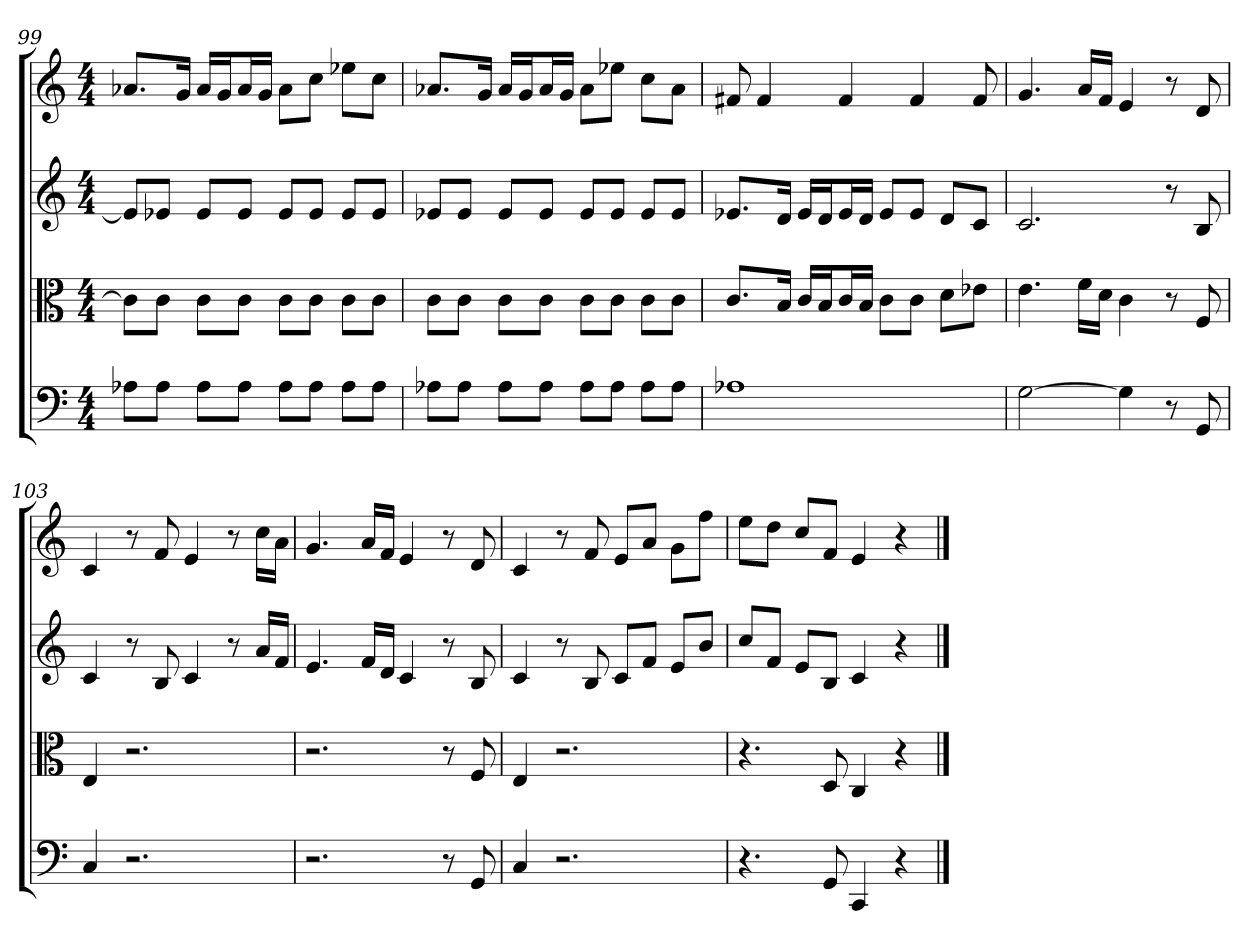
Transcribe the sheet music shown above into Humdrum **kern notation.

**kern	**kern	**kern	**kern
*part4	*part3	*part2	*part1
*staff4	*staff3	*staff2	*staff1
*clefF4	*clefC3	*	*
*k[]	*k[]	*k[]	*k[]
*C:	*C:	*C:	*C:
*M4/4	*M4/4	*M4/4	*M4/4
=99	=99	=99	=99
8A-X\L	8c\L]	8e-L]	8.a-XL
8A-\J	8c\J	8e-XJ	.
.	.	.	16gJk
8A-\L	8c\L	8e-L	16a-LL
.	.	.	16gJ
8A-\J	8c\J	8e-J	16a-L
.	.	.	16gJJ
8A-\L	8c\L	8e-L	8a-L
8A-\J	8c\J	8e-J	8ccJ
8A-\L	8c\L	8e-L	8ee-XL
8A-\J	8c\J	8e-J	8ccJ
=100	=100	=100	=100
8A-X\L	8c\L	8e-XL	8.a-XL
8A-\J	8c\J	8e-J	.
.	.	.	16gJk
8A-\L	8c\L	8e-L	16a-LL
.	.	.	16gJ
8A-\J	8c\J	8e-J	16a-L
.	.	.	16gJJ
8A-\L	8c\L	8e-L	8a-L
8A-\J	8c\J	8e-J	8ee-XJ
8A-\L	8c\L	8e-L	8ccL
8A-\J	8c\J	8e-J	8a-J
=101	=101	=101	=101
1A-X	8.c/L	8.e-XL	8f#X
.	.	.	4f#
.	16B/Jk	16dJk	.
.	16c/LL	16e-LL	.
.	16B/J	16dJ	.
.	16c/L	16e-L	4f#
.	16B/JJ	16dJJ	.
.	8c\L	8e-L	.
.	8c\J	8e-J	4f#
.	8d\L	8dL	.
.	8e-X\J	8cJ	8f#
=102	=102	=102	=102
[2G	4.e	2.c	4.g
.	16f\LL	.	16aLL
.	16d\JJ	.	16fJJ
4G]	4c	.	4e
8r	8r	8r	8r
8GG	8F	8B	8d
=103	=103	=103	=103
4C	4E	4c	4c
2.r	2.r	8r	8r
.	.	8B	8f
.	.	4c	4e
.	.	8r	8r
.	.	16aLL	16ccLL
.	.	16fJJ	16aJJ
=104	=104	=104	=104
2.r	2.r	4.e	4.g
.	.	16fLL	16aLL
.	.	16dJJ	16fJJ
.	.	4c	4e
8r	8r	8r	8r
8GG	8F	8B	8d
=105	=105	=105	=105
4C	4E	4c	4c
2.r	2.r	8r	8r
.	.	8B	8f
.	.	8cL	8eL
.	.	8fJ	8aJ
.	.	8eL	8gL
.	.	8bJ	8ffJ
=106	=106	=106	=106
4.r	4.r	8ccL	8eeL
.	.	8fJ	8ddJ
.	.	8eL	8ccL
8GG	8D	8BJ	8fJ
4CC	4C	4c	4e
4r	4r	4r	4r
==	==	==	==
*-	*-	*-	*-
